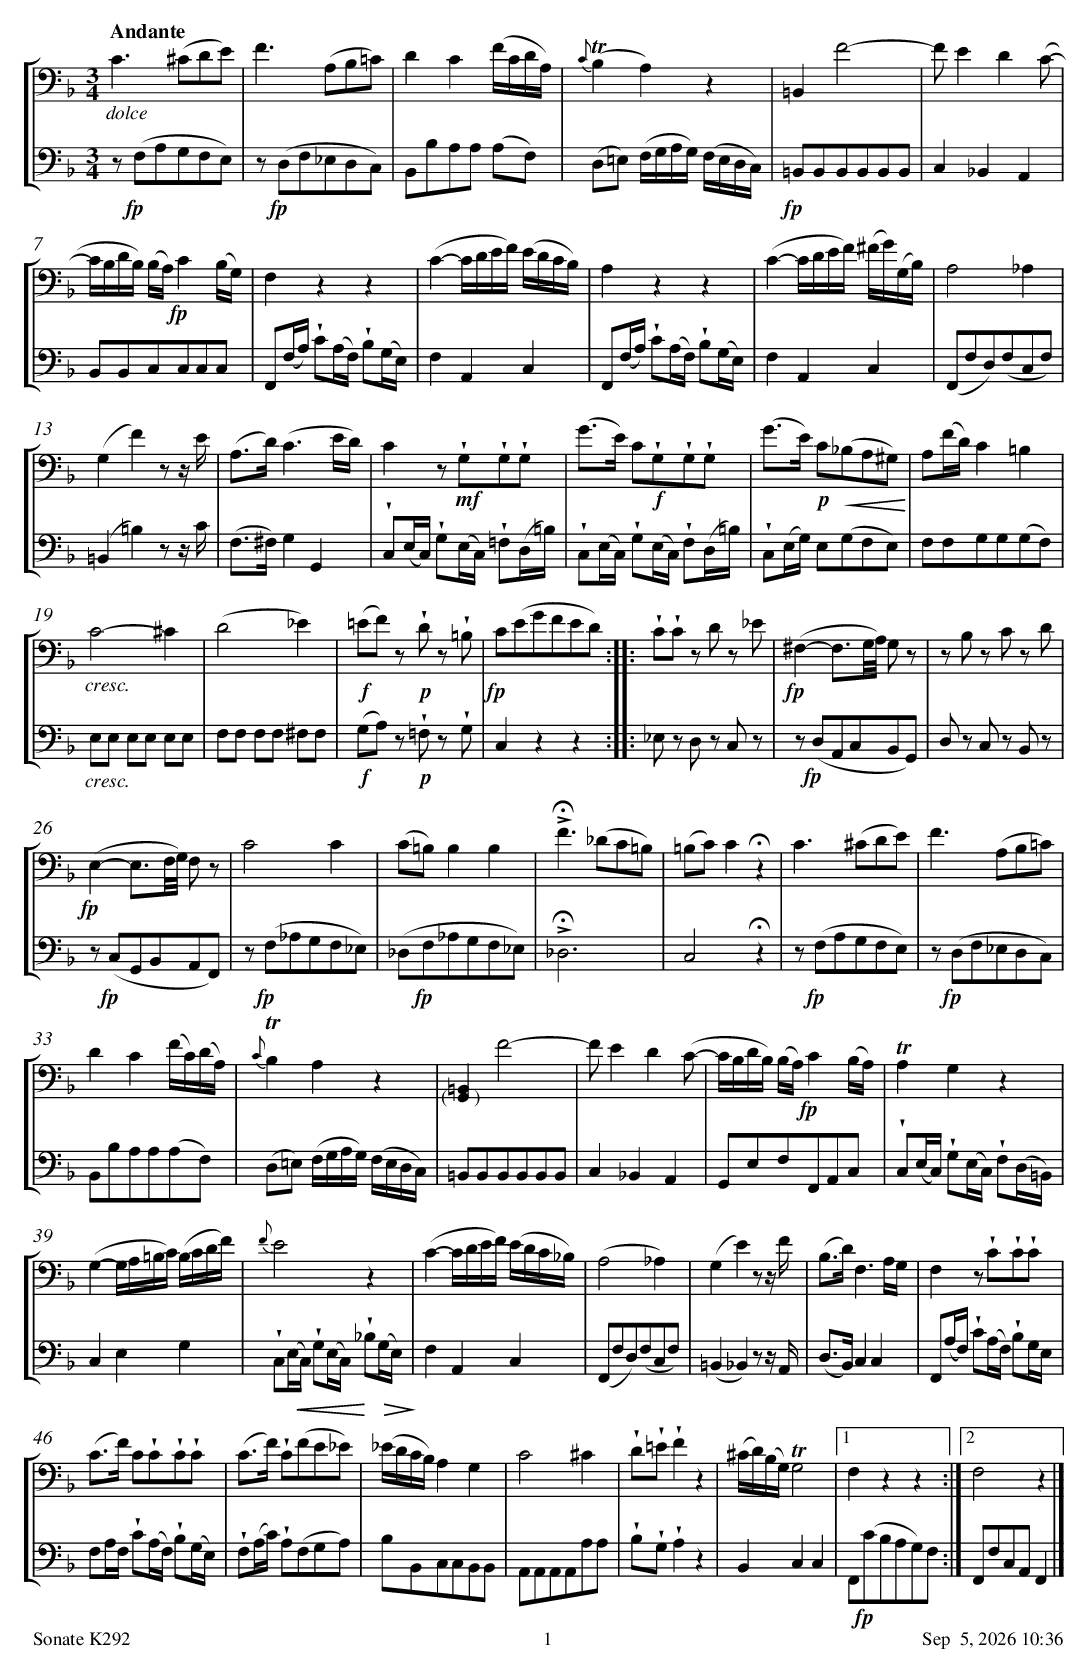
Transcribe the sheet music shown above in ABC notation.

X:1
%%score [1 | 2]
L:1/8
M:4/4
K:F
V:1 clef=bass
V:2 clef=bass
V:1
[Q:"Andante"][M:3/4] "_dolce"C3 (^CDE) | F3 (A,B,=C) | D2 C2 (F/C/D/A,/) |{C}(!trill!B,2 A,2) z2 | =B,,2 F4- | F E2 D2 (C- |
C/B,/D/B,/) (B,/A,/) !fp!C2 (B,/G,/) | F,2 z2 z2 | (C2- C/D/E/F/) (E/D/C/B,/) | A,2 z2 z2 | (C2- C/D/E/F/) (^F/G/)(G,/B,/) | A,4 _A,2 |
(G,2 F2) z z/ E/ | (A,>D) (C3 E/D/) | C2 z!mf! !wedge!G,!wedge!G,!wedge!G, | (G>E) C!f!!wedge!G,!wedge!G,!wedge!G, | (G>E)!p! C!<(!(_B,A,^G,) !<)!| A,(F/D/) C2 =B,2 |
"_cresc."C4- ^C2 | (D4 _E2) |!f! (=EF) z!p! !wedge!D z !wedge!=B, | !fp!C(EGFED) :: !wedge!C!wedge!C z D z _E | (!fp!^F,2- F,3/2G,/4A,/4) G, z | z B, z C z D |
(!fp!E,2- E,3/2F,/4G,/4) F, z | C4 C2 | (C=B,) B,2 B,2 | !>!!fermata!F3 (_DC=B,) | (=B,C) C2 !fermata!z2 | C3 (^CDE) | F3 (A,B,=C) |
D2 C2 (F/C/)(D/A,/) |{C}!trill!B,2 A,2 z2 | "@-16,-9.5$1(""@8,-9.5$1)"[G,,=B,,]2 F4- | F E2 D2 (C- | C/B,/D/B,/) (B,/A,/) !fp!C2 (B,/A,/) | !trill!A,2 G,2 z2 |
(G,2- G,/A,/=B,/C/) (B,/C/D/F/) |{F} E4 z2 | (C2- C/D/E/F/) (E/D/C/_B,/) | (A,4 _A,2) | (G,2 E2) z z/ F/ | (B,>D) F,3 A,/G,/ | F,2 z !wedge!C!wedge!C!wedge!C |
(C>F) C!wedge!C!wedge!C!wedge!C | (C>F) !wedge!C(FE_E) | (_E/D/C/B,/) A,2 G,2 | C4 ^C2 | !wedge!D!wedge!=E !wedge!F2 z2 | (^C/D/)(B,/G,/) !trill!G,4 |[1 F,2 z2 z2 :|[2 F,4 z2 |]
V:2
[Q:"Andante"][K:F][M:3/4] z (!fp!F,A,G,F,E,) | z (!fp!D,F,_E,D,C,) | B,,B,A,A, (A,F,) | (D,=E,) (F,/G,/A,/G,/) (F,/E,/D,/C,/) | !fp!=B,,B,,B,,B,,B,,B,, | C,2 _B,,2 A,,2 |
B,,B,,C,C,C,C, | F,,(F,/A,/) !wedge!C(A,/F,/) !wedge!B,(G,/E,/) | F,2 A,,2 C,2 | F,,(F,/A,/) !wedge!C(A,/F,/) !wedge!B,(G,/E,/) | F,2 A,,2 C,2 | (F,,F,D,)(F,C,F,) |
(=B,,2 =B,2) z z/ C/ | (F,>^F,) G,2 G,,2 | !wedge!C,(E,/C,/) !wedge!G,(E,/C,/) !wedge!=F,(D,/=B,/) | !wedge!C,(E,/C,/) !wedge!G,(E,/C,/) !wedge!F,(D,/=B,/) | !wedge!C,(E,/G,/) E,(G,F,E,) | F,F,G,G,(G,F,) |
"_cresc."E,E, E,E, E,E, | F,F, F,F, ^F,F, |!f! (G,A,) z !p!!wedge!=F, z !wedge!G, | C,2 z2 z2 :: _E, z D, z C, z | z (!fp!D,A,,C,B,,G,,) | D, z C, z B,, z |
z (!fp!C,G,,B,,A,,F,,) | z (!fp!F,_A,G,F,_E,) | (_D,!fp!F,_A,G,F,_E,) | !>!!fermata!_D,6 | C,4 !fermata!z2 | z (!fp!F,A,G,F,E,) | z (!fp!D,F,_E,D,C,) |
B,,B,A,A,(A,F,) | (D,=E,) (F,/G,/A,/G,/) (F,/E,/D,/C,/) | =B,,B,,B,,B,,B,,B,, | C,2 _B,,2 A,,2 | G,,E,F,F,,A,,C, | !wedge!C,(E,/C,/) !wedge!G,(E,/C,/) !wedge!F,(D,/=B,,/) |
C,2 E,2 G,2 | !wedge!C,(!<(!E,/C,/) !wedge!G,(E,/C,/) !<)!!wedge!_B,(!>(!G,/E,/) !>)!| F,2 A,,2 C,2 | (F,,F,D,)(F,C,F,) | (=B,,2 _B,,2) z z/ A,,/ | (D,>B,,) C,2 C,2 | F,,(A,/F,/) !wedge!C(A,/F,/) !wedge!B,G,/E,/ |
F,A,/F,/ !wedge!C(A,/F,/) !wedge!B,(G,/E,/) | !wedge!F,(A,/C/) !wedge!A,(F,G,A,) | B,B,,C,C,B,,B,, | A,,A,,A,,A,,A,A, | !wedge!B,!wedge!G, !wedge!A,2 z2 | B,,2 C,2 C,2 |[1 F,,(!fp!CB,A,G,)F, :|[2 F,,F,C,A,, F,,2 |]
